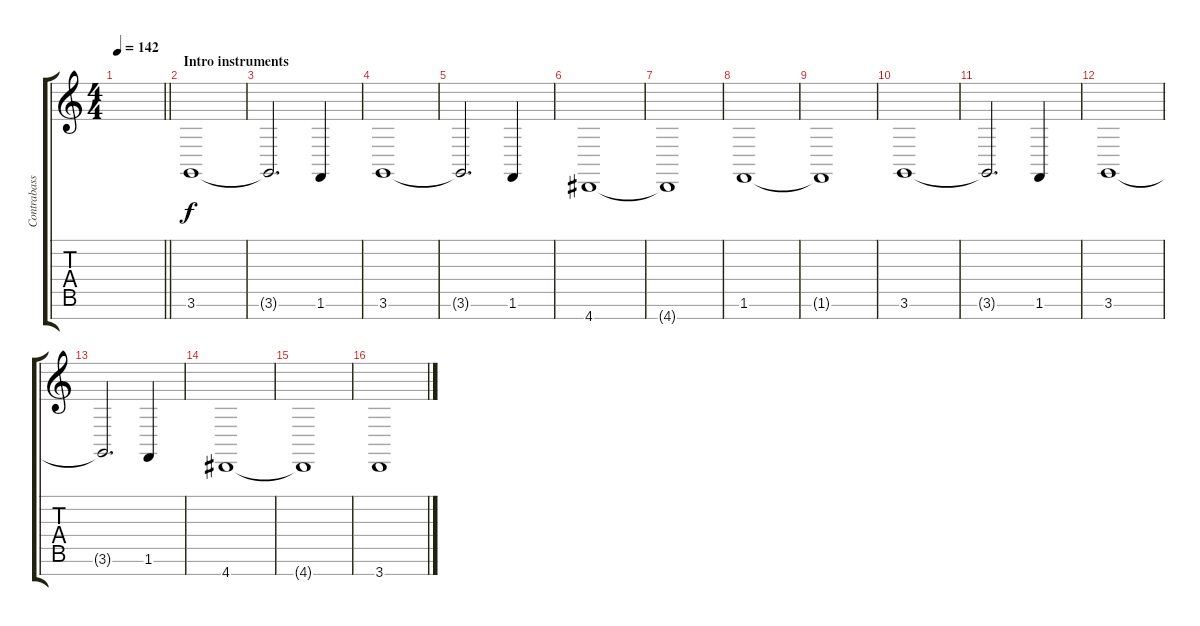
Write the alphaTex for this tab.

\track ("Contrabass" "Contrabass") {instrument stringensemble1}
\staff {score tabs}
\tuning (E4 B3 G3 D3 A2 E2 B1) {hide}
\ts (4 4)
\tempo 142
\clef g2
\barLineRight lightlight
\ks c
|
\section ("" "Intro instruments")
3.6.1 |
3.6{t}.2{d} 1.6.4 |
3.6.1 |
3.6{t}.2{d} 1.6.4 |
4.7.1 |
4.7{t}.1 |
1.6.1 |
1.6{t}.1 |
3.6.1 |
3.6{t}.2{d} 1.6.4 |
3.6.1 |
3.6{t}.2{d} 1.6.4 |
4.7.1 |
4.7{t}.1 |
3.7.1
